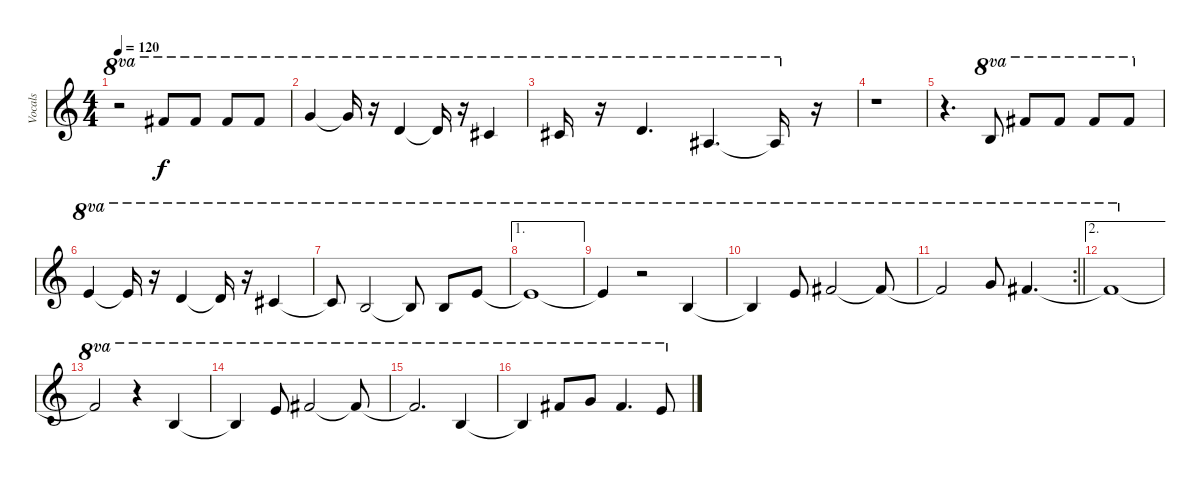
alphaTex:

\track ("Vocals" "Vocals") {instrument oboe}
\staff {score}
\tuning (Eb4 B3 Gb3 B2 Gb2 B1) {hide}
\ts (4 4)
\tempo 120
\clef g2
\ks c
r.2{ot 8va dy f} 15.1.8{ot 8va} 15.1.8{ot 8va} 15.1.8{ot 8va} 15.1.8{ot 8va} |
16.1.4{ot 8va} 16.1{t}.16{ot 8va} r.16{ot 8va} 15.2.4{ot 8va} 15.2{t}.16{ot 8va} r.16{ot 8va} 14.2.4{ot 8va} |
14.2.16{ot 8va} r.16{ot 8va} 15.2.4{d ot 8va} 16.3.4{d ot 8va} 16.3{t}.16{ot 8va} r.16 |
r.1 |
r.4{d} 8.1.8{ot 8va} 15.1.8{ot 8va} 15.1.8{ot 8va} 15.1.8{ot 8va} 15.1.8{ot 8va} |
13.1.4{ot 8va} 13.1{t}.16{ot 8va} r.16{ot 8va} 11.1.4{ot 8va} 11.1{t}.16{ot 8va} r.16{ot 8va} 10.1.4{ot 8va} |
10.1{t}.8{ot 8va} 8.1.2{ot 8va} 8.1{t}.8{ot 8va} 8.1.8{ot 8va} 13.1.8{ot 8va} |
\ae 1
13.1{t}.1{ot 8va} |
13.1{t}.4{ot 8va} r.2{ot 8va} 8.1.4{ot 8va} |
8.1{t}.4{ot 8va} 13.1.8{ot 8va} 15.1.2{ot 8va} 15.1{t}.8{ot 8va} |
\rc 2
\barLineRight lightlight
15.1{t}.2{ot 8va} 16.1.8{ot 8va} 15.1.4{d ot 8va} |
\ae 2
15.1{t}.1{ot 8va} |
15.1{t}.2{ot 8va} r.4{ot 8va} 8.1.4{ot 8va} |
8.1{t}.4{ot 8va} 13.1.8{ot 8va} 15.1.2{ot 8va} 15.1{t}.8{ot 8va} |
15.1{t}.2{d ot 8va} 8.1.4{ot 8va} |
8.1{t}.4{ot 8va} 15.1.8{ot 8va} 16.1.8{ot 8va} 15.1.4{d ot 8va} 13.1.8{ot 8va}
